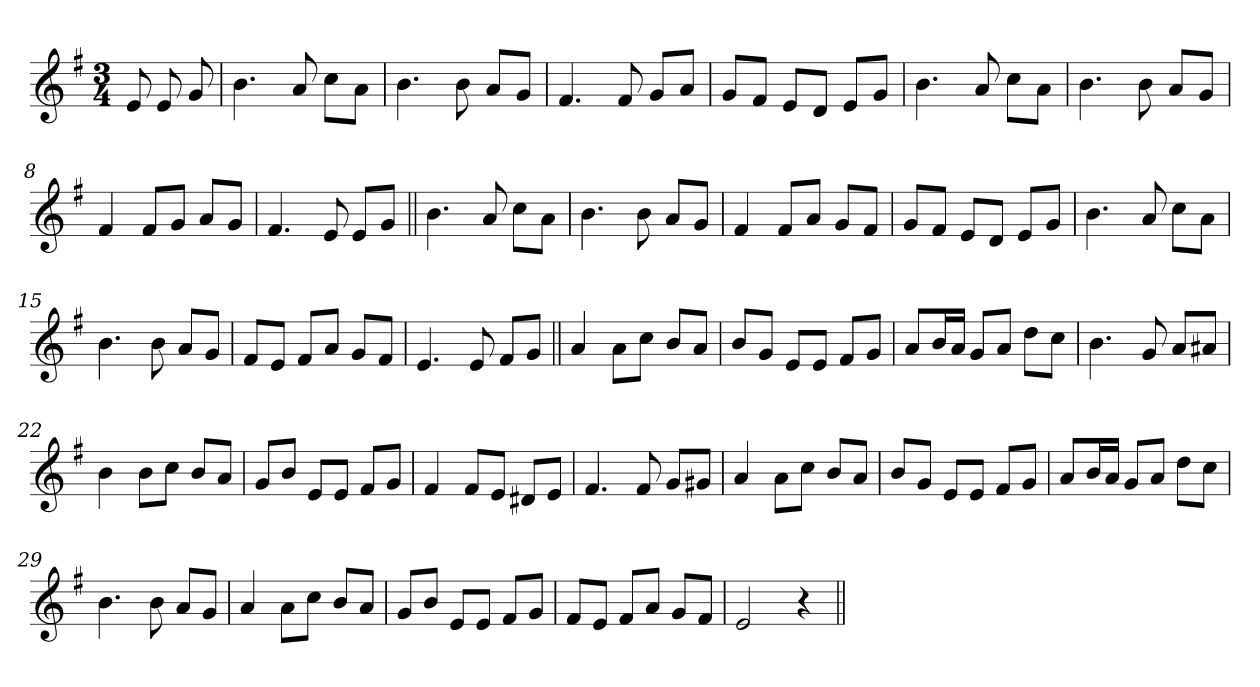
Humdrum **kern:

**kern
*part1
*staff1
*clefG2
*k[f#]
*e:
*M3/4
=1
8e/
8e/
8g/
=2
4.b\
8a/
8cc\L
8a\J
=3
4.b\
8b\
8a/L
8g/J
=4
4.f#/
8f#/
8g/L
8a/J
=5
8g/L
8f#/J
8e/L
8d/J
8e/L
8g/J
=6
4.b\
8a/
8cc\L
8a\J
=7
4.b\
8b\
8a/L
8g/J
!!LO:LB:g=z
=8
4f#/
8f#/L
8g/J
8a/L
8g/J
=9
4.f#/
8e/
8e/L
8g/J
=10||
4.b\
8a/
8cc\L
8a\J
=11
4.b\
8b\
8a/L
8g/J
=12
4f#/
8f#/L
8a/J
8g/L
8f#/J
=13
8g/L
8f#/J
8e/L
8d/J
8e/L
8g/J
=14
4.b\
8a/
8cc\L
8a\J
!!LO:LB:g=z
=15
4.b\
8b\
8a/L
8g/J
=16
8f#/L
8e/J
8f#/L
8a/J
8g/L
8f#/J
=17
4.e/
8e/
8f#/L
8g/J
=18||
4a/
8a\L
8cc\J
8b/L
8a/J
=19
8b/L
8g/J
8e/L
8e/J
8f#/L
8g/J
=20
8a/L
16b/L
16a/JJ
8g/L
8a/J
8dd\L
8cc\J
=21
4.b\
8g/
8a/L
8a#X/J
!!LO:LB:g=z
=22
4b\
8b\L
8cc\J
8b/L
8a/J
=23
8g/L
8b/J
8e/L
8e/J
8f#/L
8g/J
=24
4f#/
8f#/L
8e/J
8d#X/L
8e/J
=25
4.f#/
8f#/
8g/L
8g#X/J
=26
4a/
8a\L
8cc\J
8b/L
8a/J
=27
8b/L
8g/J
8e/L
8e/J
8f#/L
8g/J
=28
8a/L
16b/L
16a/JJ
8g/L
8a/J
8dd\L
8cc\J
!!LO:LB:g=z
=29
4.b\
8b\
8a/L
8g/J
=30
4a/
8a\L
8cc\J
8b/L
8a/J
=31
8g/L
8b/J
8e/L
8e/J
8f#/L
8g/J
=32
8f#/L
8e/J
8f#/L
8a/J
8g/L
8f#/J
=33
2e/
4r
=||
*-
